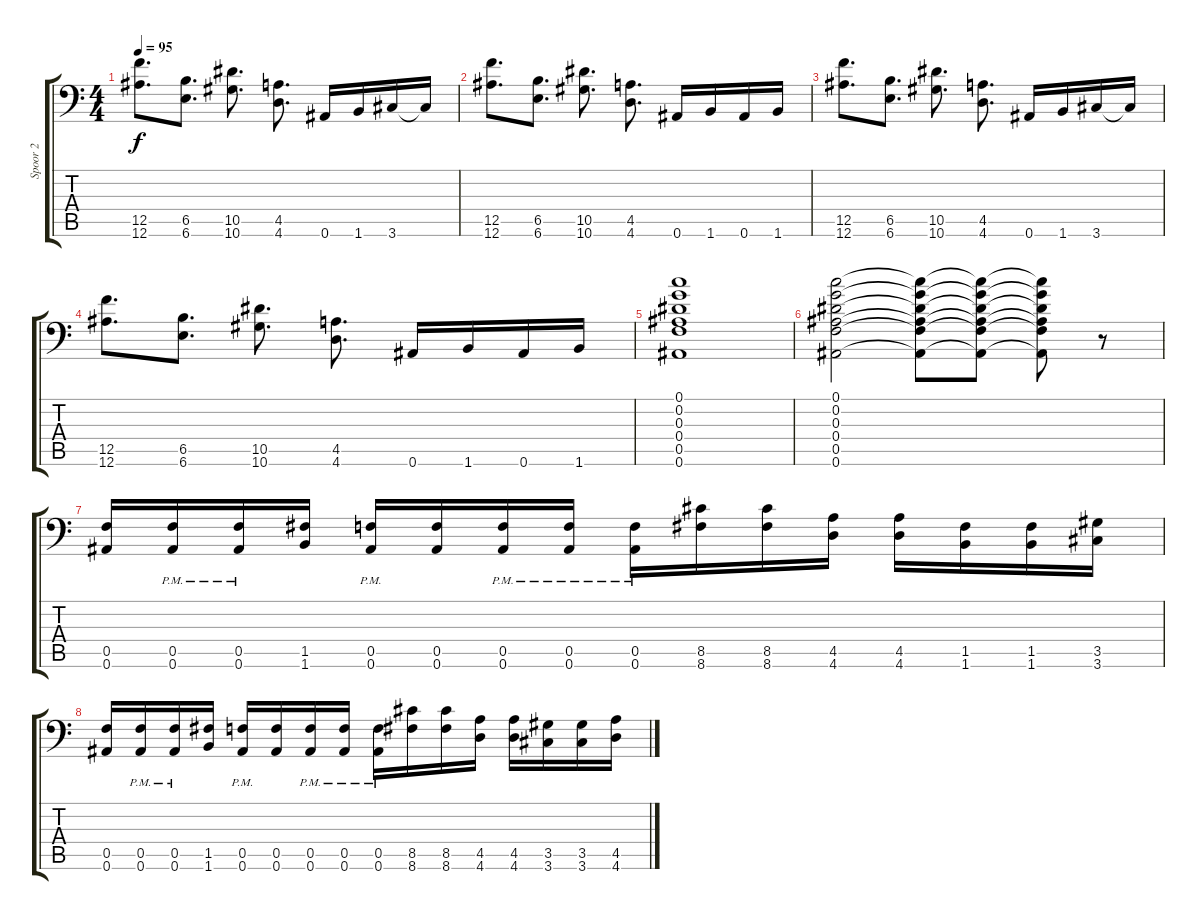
\track ("Spoor 2" "Spoor 2") {instrument distortionguitar}
\staff {score tabs}
\tuning (C4 G3 Eb3 Bb2 F2 Bb1) {hide}
\ts (4 4)
\tempo 95
\clef f4
\ks c
(12.5 12.6).8{d dy f} (6.5 6.6).8{d} (10.5 10.6).8{d} (4.5 4.6).8{d} 0.6.16 1.6.16 3.6.16 3.6{t}.16 |
(12.5 12.6).8{d} (6.5 6.6).8{d} (10.5 10.6).8{d} (4.5 4.6).8{d} 0.6.16 1.6.16 0.6.16 1.6.16 |
(12.5 12.6).8{d} (6.5 6.6).8{d} (10.5 10.6).8{d} (4.5 4.6).8{d} 0.6.16 1.6.16 3.6.16 3.6{t}.16 |
(12.5 12.6).8{d} (6.5 6.6).8{d} (10.5 10.6).8{d} (4.5 4.6).8{d} 0.6.16 1.6.16 0.6.16 1.6.16 |
(0.1 0.2 0.3 0.4 0.5 0.6).1 |
(0.1 0.2 0.3 0.4 0.5 0.6).2 (0.1{t} 0.2{t} 0.3{t} 0.4{t} 0.5{t} 0.6{t}).8 (0.1{t} 0.2{t} 0.3{t} 0.4{t} 0.5{t} 0.6{t}).8 (0.1{t} 0.2{t} 0.3{t} 0.4{t} 0.5{t} 0.6{t}).8 r.8 |
(0.5 0.6).16 (0.5{pm} 0.6{pm}).16 (0.5{pm} 0.6{pm}).16 (1.5 1.6).16 (0.5{pm} 0.6{pm}).16 (0.5 0.6).16 (0.5{pm} 0.6{pm}).16 (0.5{pm} 0.6{pm}).16 (0.5{pm} 0.6{pm}).16 (8.5 8.6).16 (8.5 8.6).16 (4.5 4.6).16 (4.5 4.6).16 (1.5 1.6).16 (1.5 1.6).16 (3.5 3.6).16 |
(0.5 0.6).16 (0.5{pm} 0.6{pm}).16 (0.5{pm} 0.6{pm}).16 (1.5 1.6).16 (0.5{pm} 0.6{pm}).16 (0.5 0.6).16 (0.5{pm} 0.6{pm}).16 (0.5{pm} 0.6{pm}).16 (0.5{pm} 0.6{pm}).16 (8.5 8.6).16 (8.5 8.6).16 (4.5 4.6).16 (4.5 4.6).16 (3.5 3.6).16 (3.5 3.6).16 (4.5 4.6).16
